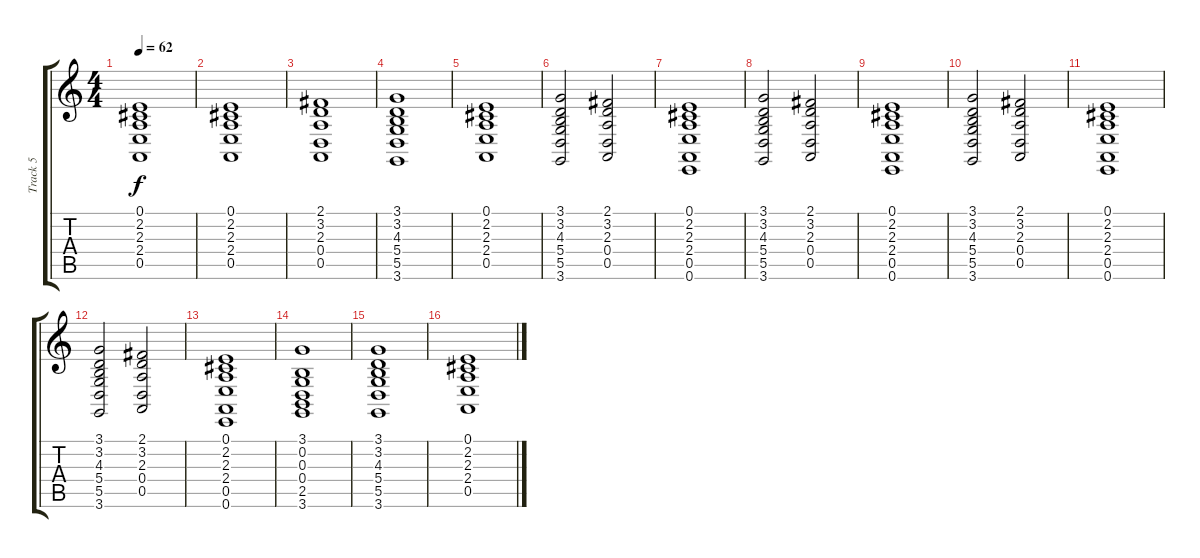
\track ("Track 5" "Track 5") {instrument stringensemble2}
\staff {score tabs}
\tuning (E4 B3 G3 D3 A2 E2) {hide}
\ts (4 4)
\tempo 62
\clef g2
\ks c
(0.1 2.2 2.3 2.4 0.5).1{dy f} |
(0.1 2.2 2.3 2.4 0.5).1 |
(2.1 3.2 2.3 0.4 0.5).1 |
(3.1 3.2 4.3 5.4 5.5 3.6).1 |
(0.1 2.2 2.3 2.4 0.5).1 |
(3.1 3.2 4.3 5.4 5.5 3.6).2 (2.1 3.2 2.3 0.4 0.5).2 |
(0.1 2.2 2.3 2.4 0.5 0.6).1 |
(3.1 3.2 4.3 5.4 5.5 3.6).2 (2.1 3.2 2.3 0.4 0.5).2 |
(0.1 2.2 2.3 2.4 0.5 0.6).1 |
(3.1 3.2 4.3 5.4 5.5 3.6).2 (2.1 3.2 2.3 0.4 0.5).2 |
(0.1 2.2 2.3 2.4 0.5 0.6).1 |
(3.1 3.2 4.3 5.4 5.5 3.6).2 (2.1 3.2 2.3 0.4 0.5).2 |
(0.1 2.2 2.3 2.4 0.5 0.6).1 |
(3.1 0.2 0.3 0.4 2.5 3.6).1 |
(3.1 3.2 4.3 5.4 5.5 3.6).1 |
(0.1 2.2 2.3 2.4 0.5).1
